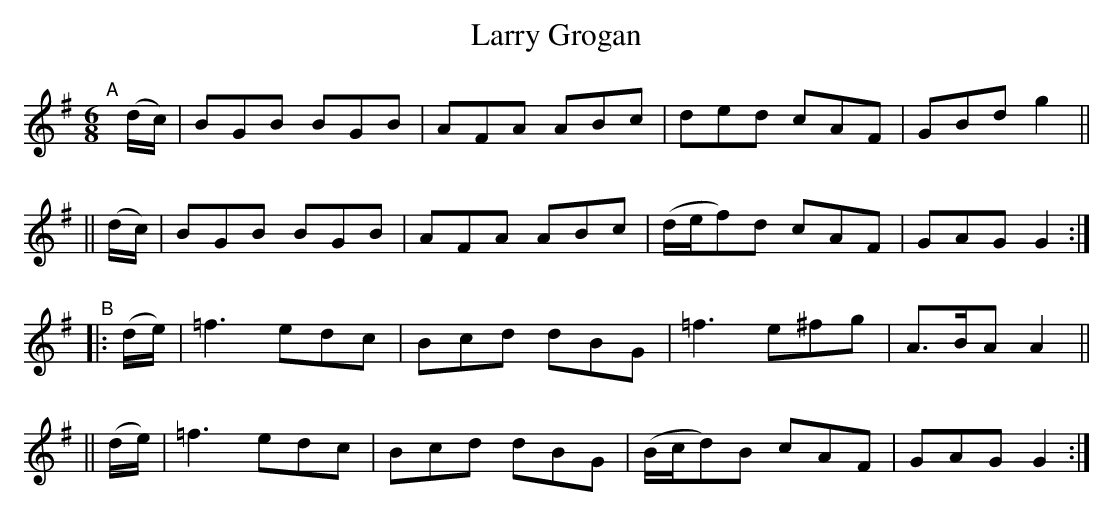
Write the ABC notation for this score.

X:1
T: Larry Grogan
M: 6/8
L: 1/8
K: G
"^A"\
[|](d/c/) | BGB BGB | AFA ABc | ded cAF | GBd g2 ||
|| (d/c/) | BGB BGB | AFA ABc | (d/e/f)d cAF | GAG G2 :|
"^B"\
|: (d/e/) | =f3 edc | Bcd dBG | =f3 e^fg | A>BA A2 ||
|| (d/e/) | =f3 edc | Bcd dBG | (B/c/d)B cAF | GAG G2 :|
